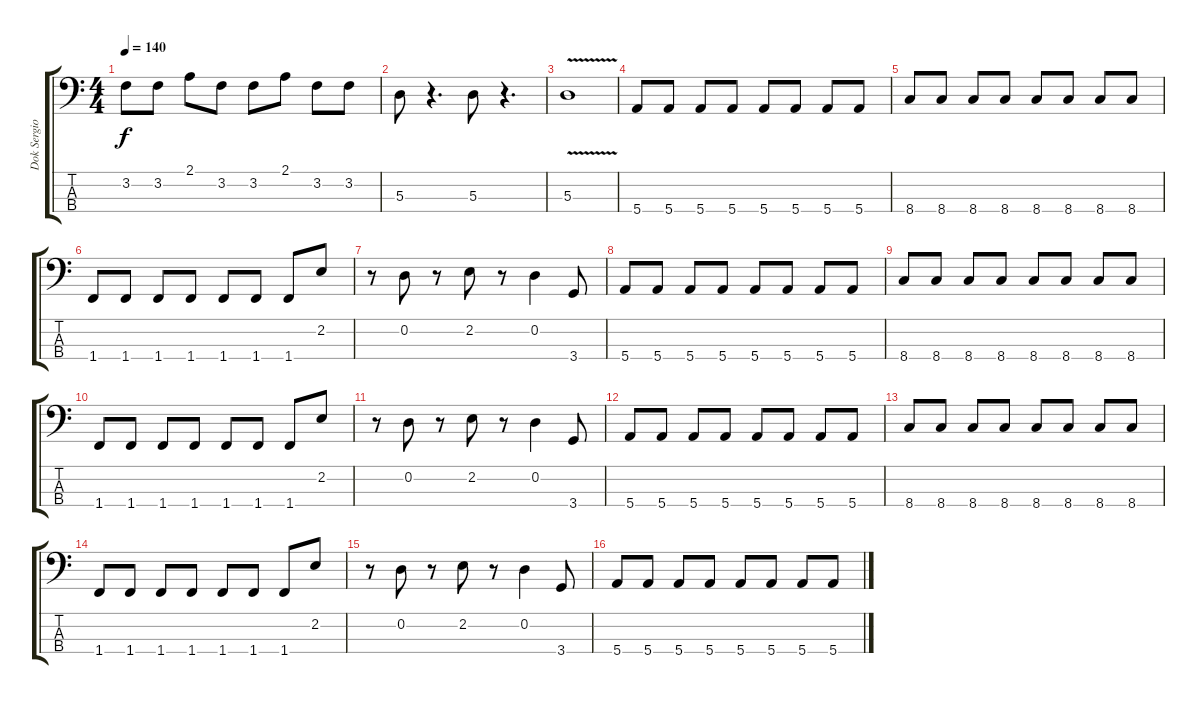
\track ("Dok Sergio(Bass)" "Dok Sergio") {instrument electricbassfinger}
\staff {score tabs}
\tuning (G2 D2 A1 E1) {hide}
\ts (4 4)
\tempo 140
\clef f4
\ks c
3.2.8{dy f} 3.2.8 2.1.8 3.2.8 3.2.8 2.1.8 3.2.8 3.2.8 |
5.3.8 r.4{d} 5.3.8 r.4{d} |
5.3{v}.1 |
5.4.8 5.4.8 5.4.8 5.4.8 5.4.8 5.4.8 5.4.8 5.4.8 |
8.4.8 8.4.8 8.4.8 8.4.8 8.4.8 8.4.8 8.4.8 8.4.8 |
1.4.8 1.4.8 1.4.8 1.4.8 1.4.8 1.4.8 1.4.8 2.2.8 |
r.8 0.2.8 r.8 2.2.8 r.8 0.2.4 3.4.8 |
5.4.8 5.4.8 5.4.8 5.4.8 5.4.8 5.4.8 5.4.8 5.4.8 |
8.4.8 8.4.8 8.4.8 8.4.8 8.4.8 8.4.8 8.4.8 8.4.8 |
1.4.8 1.4.8 1.4.8 1.4.8 1.4.8 1.4.8 1.4.8 2.2.8 |
r.8 0.2.8 r.8 2.2.8 r.8 0.2.4 3.4.8 |
5.4.8 5.4.8 5.4.8 5.4.8 5.4.8 5.4.8 5.4.8 5.4.8 |
8.4.8 8.4.8 8.4.8 8.4.8 8.4.8 8.4.8 8.4.8 8.4.8 |
1.4.8 1.4.8 1.4.8 1.4.8 1.4.8 1.4.8 1.4.8 2.2.8 |
r.8 0.2.8 r.8 2.2.8 r.8 0.2.4 3.4.8 |
5.4.8 5.4.8 5.4.8 5.4.8 5.4.8 5.4.8 5.4.8 5.4.8
